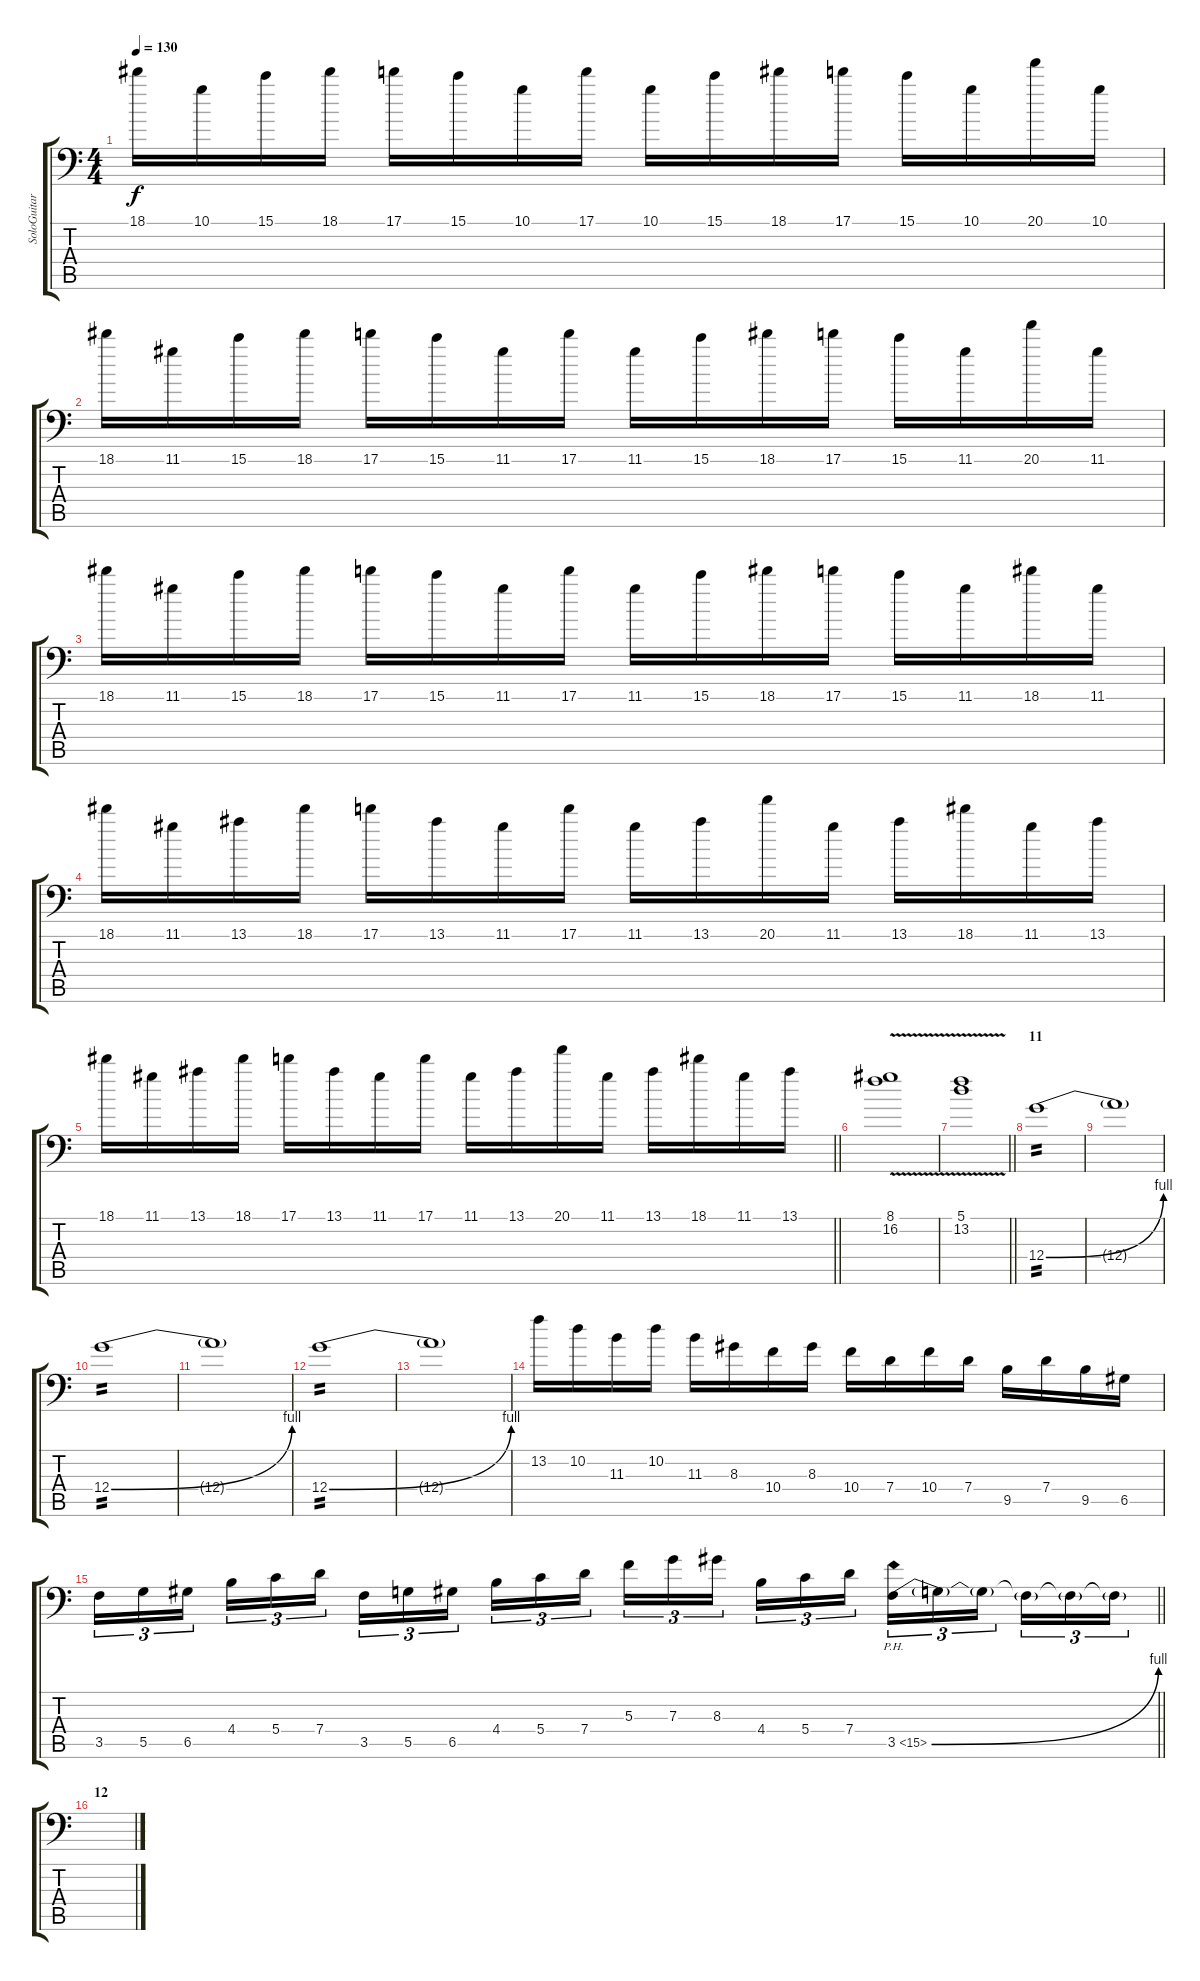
\track ("SoloGuitar1" "SoloGuitar") {instrument distortionguitar}
\staff {score tabs}
\tuning (A3 E3 C3 G2 D2 G1) {hide}
\ts (4 4)
\tempo 130
\clef f4
\ks c
18.1.16{dy f} 10.1.16 15.1.16 18.1.16 17.1.16 15.1.16 10.1.16 17.1.16 10.1.16 15.1.16 18.1.16 17.1.16 15.1.16 10.1.16 20.1.16 10.1.16 |
18.1.16 11.1.16 15.1.16 18.1.16 17.1.16 15.1.16 11.1.16 17.1.16 11.1.16 15.1.16 18.1.16 17.1.16 15.1.16 11.1.16 20.1.16 11.1.16 |
18.1.16 11.1.16 15.1.16 18.1.16 17.1.16 15.1.16 11.1.16 17.1.16 11.1.16 15.1.16 18.1.16 17.1.16 15.1.16 11.1.16 18.1.16 11.1.16 |
18.1.16 11.1.16 13.1.16 18.1.16 17.1.16 13.1.16 11.1.16 17.1.16 11.1.16 13.1.16 20.1.16 11.1.16 13.1.16 18.1.16 11.1.16 13.1.16 |
\barLineRight lightlight
18.1.16 11.1.16 13.1.16 18.1.16 17.1.16 13.1.16 11.1.16 17.1.16 11.1.16 13.1.16 20.1.16 11.1.16 13.1.16 18.1.16 11.1.16 13.1.16 |
(8.1{v} 16.2{v}).1 |
\barLineRight lightlight
(5.1{v} 13.2{v}).1 |
\section ("" "11")
12.4{be (bend 0 0 60 4)}.1{tp 2} |
12.4{t}.1 |
12.4{be (bend 0 0 60 4)}.1{tp 2} |
12.4{t}.1 |
12.4{be (bend 0 0 60 4)}.1{tp 2} |
12.4{t}.1 |
13.2.16 10.2.16 11.3.16 10.2.16 11.3.16 8.3.16 10.4.16 8.3.16 10.4.16 7.4.16 10.4.16 7.4.16 9.5.16 7.4.16 9.5.16 6.5.16 |
\barLineRight lightlight
3.5.16{tu (3 2)} 5.5.16{tu (3 2)} 6.5.16{tu (3 2) beam splitsecondary} 4.4.16{tu (3 2)} 5.4.16{tu (3 2)} 7.4.16{tu (3 2)} 3.5.16{tu (3 2)} 5.5.16{tu (3 2)} 6.5.16{tu (3 2) beam splitsecondary} 4.4.16{tu (3 2)} 5.4.16{tu (3 2)} 7.4.16{tu (3 2)} 5.3.16{tu (3 2)} 7.3.16{tu (3 2)} 8.3.16{tu (3 2) beam splitsecondary} 4.4.16{tu (3 2)} 5.4.16{tu (3 2)} 7.4.16{tu (3 2)} 3.5{be (bend 0 0 60 4) ph 12}.16{tu (3 2)} 3.5{t}.16{tu (3 2)} 3.5{t}.16{tu (3 2) beam splitsecondary} 3.5{t}.16{tu (3 2)} 3.5{t}.16{tu (3 2)} 3.5{t}.16{tu (3 2)} |
\section ("" "12")
